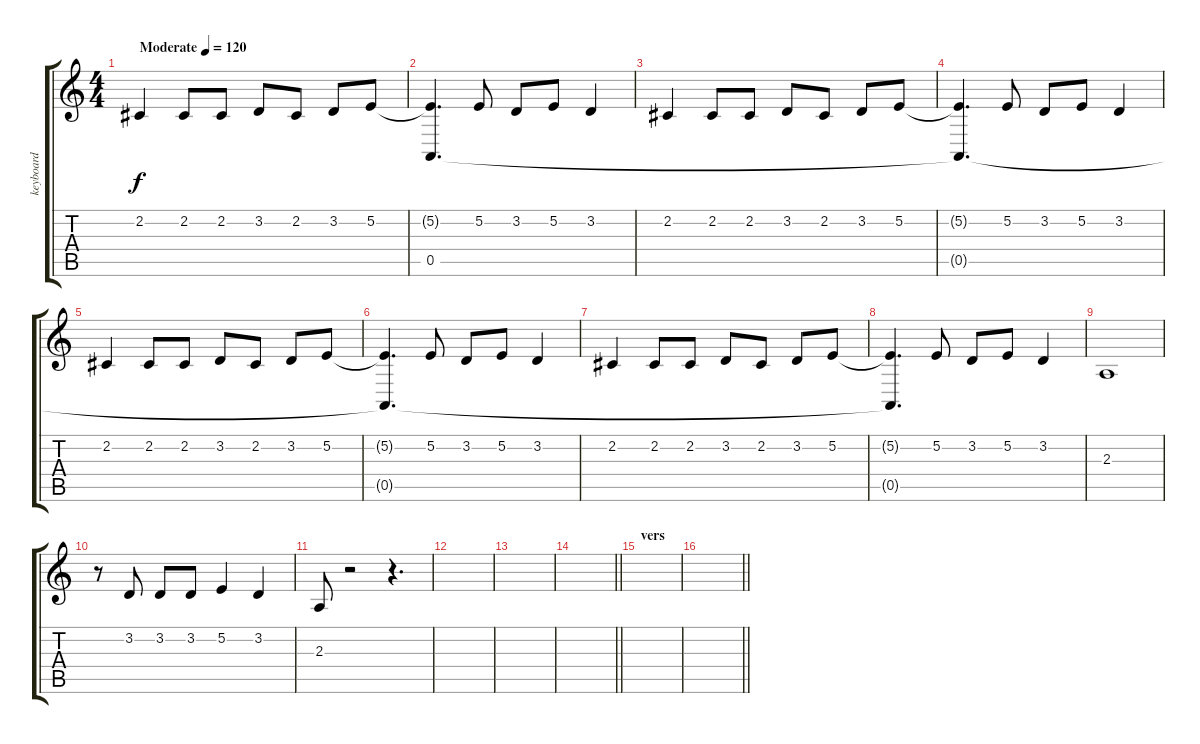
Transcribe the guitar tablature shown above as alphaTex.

\track ("keyboard" "keyboard") {instrument drawbarorgan}
\staff {score tabs}
\tuning (E4 B3 G3 D3 A2 E2) {hide}
\ts (4 4)
\tempo (120 "Moderate")
\clef g2
\ks c
2.2.4{dy f instrument drawbarorgan} 2.2.8 2.2.8 3.2.8 2.2.8 3.2.8 5.2.8 |
(5.2{t} 0.5).4{d} 5.2.8 3.2.8 5.2.8 3.2.4 |
2.2.4 2.2.8 2.2.8 3.2.8 2.2.8 3.2.8 5.2.8 |
(5.2{t} 0.5{t}).4{d} 5.2.8 3.2.8 5.2.8 3.2.4 |
2.2.4 2.2.8 2.2.8 3.2.8 2.2.8 3.2.8 5.2.8 |
(5.2{t} 0.5{t}).4{d} 5.2.8 3.2.8 5.2.8 3.2.4 |
2.2.4 2.2.8 2.2.8 3.2.8 2.2.8 3.2.8 5.2.8 |
(5.2{t} 0.5{t}).4{d} 5.2.8 3.2.8 5.2.8 3.2.4 |
2.3.1 |
r.8 3.2.8 3.2.8 3.2.8 5.2.4 3.2.4 |
2.3.8 r.2 r.4{d} |
|
|
\barLineRight lightlight
|
\section ("" "vers")
|
\barLineRight lightlight
